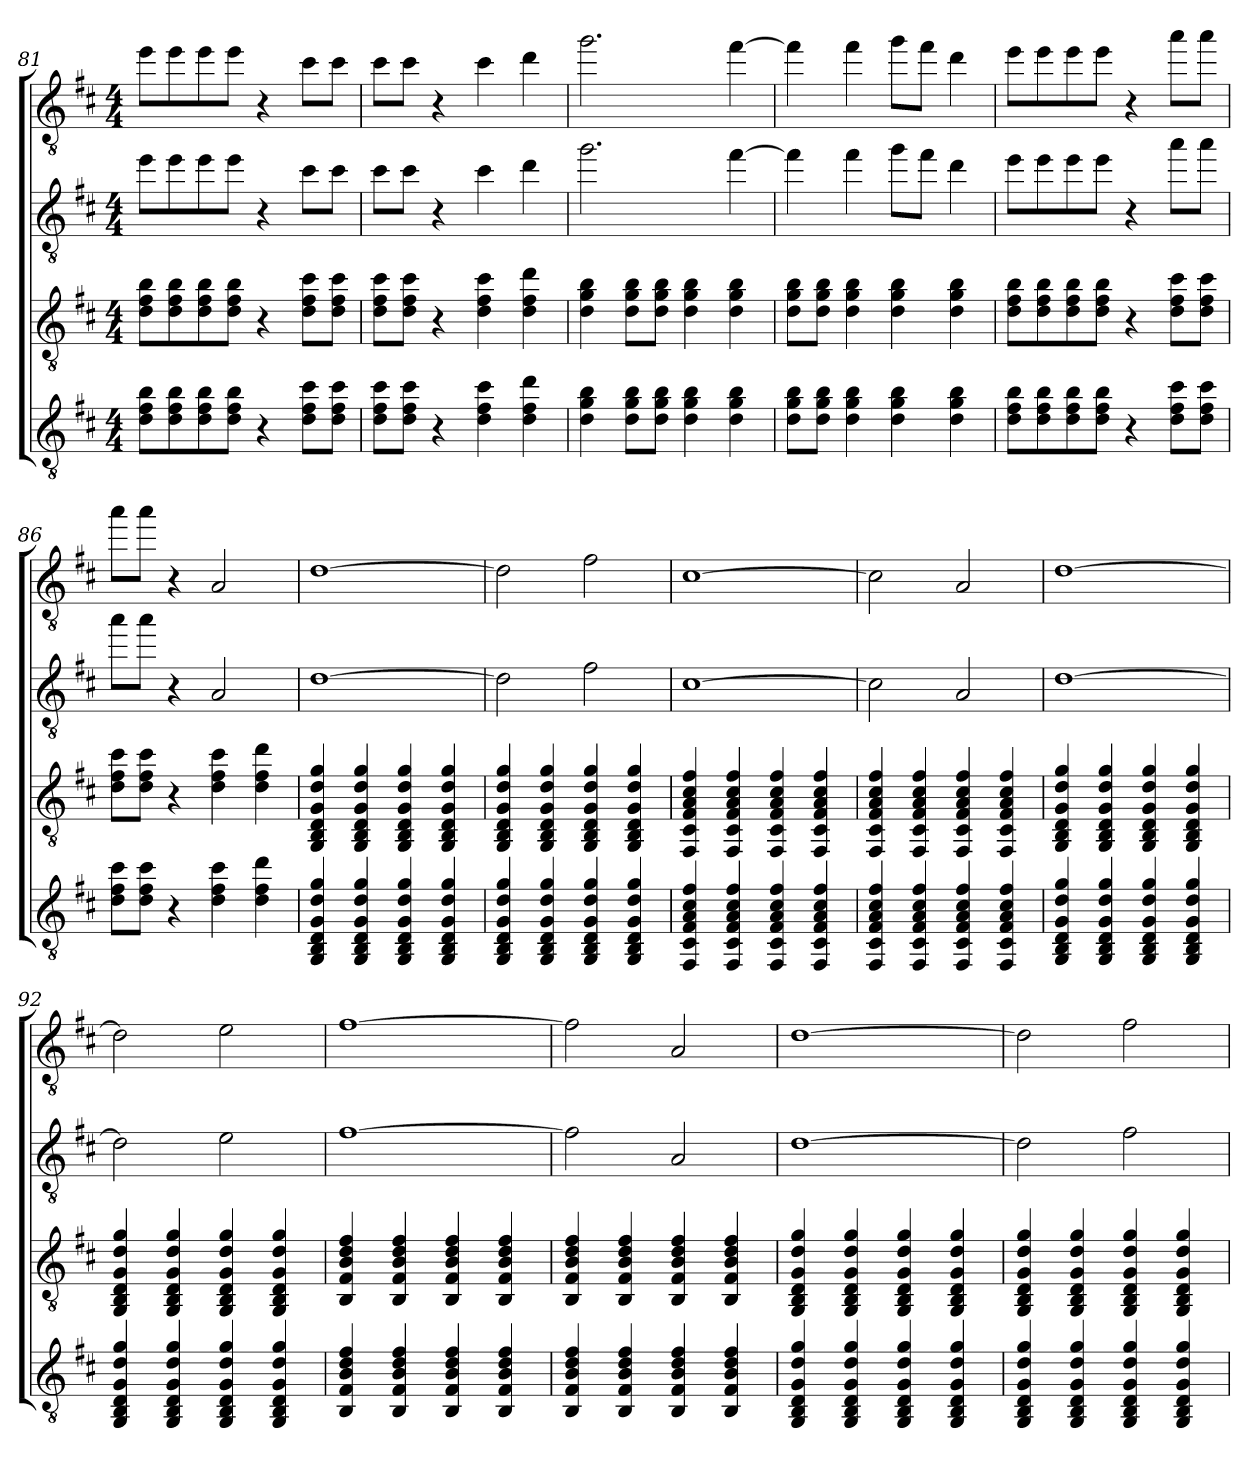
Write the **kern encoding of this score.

**kern	**kern	**kern	**kern
*part4	*part3	*part2	*part1
*staff4	*staff3	*staff2	*staff1
*clefGv2	*clefGv2	*clefGv2	*clefGv2
*k[f#c#]	*k[f#c#]	*k[f#c#]	*k[f#c#]
*M4/4	*M4/4	*M4/4	*M4/4
=81	=81	=81	=81
8d 8f# 8bL	8d 8f# 8bL	8eeL	8eeL
8d 8f# 8b	8d 8f# 8b	8ee	8ee
8d 8f# 8b	8d 8f# 8b	8ee	8ee
8d 8f# 8bJ	8d 8f# 8bJ	8eeJ	8eeJ
4r	4r	4r	4r
8d 8f# 8cc#L	8d 8f# 8cc#L	8cc#L	8cc#L
8d 8f# 8cc#J	8d 8f# 8cc#J	8cc#J	8cc#J
!!LO:LB:g=z
=82	=82	=82	=82
8d 8f# 8cc#L	8d 8f# 8cc#L	8cc#L	8cc#L
8d 8f# 8cc#J	8d 8f# 8cc#J	8cc#J	8cc#J
4r	4r	4r	4r
4d 4f# 4cc#	4d 4f# 4cc#	4cc#	4cc#
4d 4f# 4dd	4d 4f# 4dd	4dd	4dd
=83	=83	=83	=83
4d 4g 4b	4d 4g 4b	2.gg	2.gg
8d 8g 8bL	8d 8g 8bL	.	.
8d 8g 8bJ	8d 8g 8bJ	.	.
4d 4g 4b	4d 4g 4b	.	.
4d 4g 4b	4d 4g 4b	[4ff#	[4ff#
=84	=84	=84	=84
8d 8g 8bL	8d 8g 8bL	4ff#]	4ff#]
8d 8g 8bJ	8d 8g 8bJ	.	.
4d 4g 4b	4d 4g 4b	4ff#	4ff#
4d 4g 4b	4d 4g 4b	8ggL	8ggL
.	.	8ff#J	8ff#J
4d 4g 4b	4d 4g 4b	4dd	4dd
=85	=85	=85	=85
8d 8f# 8bL	8d 8f# 8bL	8eeL	8eeL
8d 8f# 8b	8d 8f# 8b	8ee	8ee
8d 8f# 8b	8d 8f# 8b	8ee	8ee
8d 8f# 8bJ	8d 8f# 8bJ	8eeJ	8eeJ
4r	4r	4r	4r
8d 8f# 8cc#L	8d 8f# 8cc#L	8aaL	8aaL
8d 8f# 8cc#J	8d 8f# 8cc#J	8aaJ	8aaJ
=86	=86	=86	=86
8d 8f# 8cc#L	8d 8f# 8cc#L	8aaL	8aaL
8d 8f# 8cc#J	8d 8f# 8cc#J	8aaJ	8aaJ
4r	4r	4r	4r
4d 4f# 4cc#	4d 4f# 4cc#	2A	2A
4d 4f# 4dd	4d 4f# 4dd	.	.
=87	=87	=87	=87
4GG 4BB 4D 4G 4d 4g	4GG 4BB 4D 4G 4d 4g	[1d	[1d
4GG 4BB 4D 4G 4d 4g	4GG 4BB 4D 4G 4d 4g	.	.
4GG 4BB 4D 4G 4d 4g	4GG 4BB 4D 4G 4d 4g	.	.
4GG 4BB 4D 4G 4d 4g	4GG 4BB 4D 4G 4d 4g	.	.
!!LO:LB:g=z
=88	=88	=88	=88
4GG 4BB 4D 4G 4d 4g	4GG 4BB 4D 4G 4d 4g	2d]	2d]
4GG 4BB 4D 4G 4d 4g	4GG 4BB 4D 4G 4d 4g	.	.
4GG 4BB 4D 4G 4d 4g	4GG 4BB 4D 4G 4d 4g	2f#	2f#
4GG 4BB 4D 4G 4d 4g	4GG 4BB 4D 4G 4d 4g	.	.
=89	=89	=89	=89
4FF# 4C# 4F# 4A 4c# 4f#	4FF# 4C# 4F# 4A 4c# 4f#	[1c#	[1c#
4FF# 4C# 4F# 4A 4c# 4f#	4FF# 4C# 4F# 4A 4c# 4f#	.	.
4FF# 4C# 4F# 4A 4c# 4f#	4FF# 4C# 4F# 4A 4c# 4f#	.	.
4FF# 4C# 4F# 4A 4c# 4f#	4FF# 4C# 4F# 4A 4c# 4f#	.	.
=90	=90	=90	=90
4FF# 4C# 4F# 4A 4c# 4f#	4FF# 4C# 4F# 4A 4c# 4f#	2c#]	2c#]
4FF# 4C# 4F# 4A 4c# 4f#	4FF# 4C# 4F# 4A 4c# 4f#	.	.
4FF# 4C# 4F# 4A 4c# 4f#	4FF# 4C# 4F# 4A 4c# 4f#	2A	2A
4FF# 4C# 4F# 4A 4c# 4f#	4FF# 4C# 4F# 4A 4c# 4f#	.	.
=91	=91	=91	=91
4GG 4BB 4D 4G 4d 4g	4GG 4BB 4D 4G 4d 4g	[1d	[1d
4GG 4BB 4D 4G 4d 4g	4GG 4BB 4D 4G 4d 4g	.	.
4GG 4BB 4D 4G 4d 4g	4GG 4BB 4D 4G 4d 4g	.	.
4GG 4BB 4D 4G 4d 4g	4GG 4BB 4D 4G 4d 4g	.	.
=92	=92	=92	=92
4GG 4BB 4D 4G 4d 4g	4GG 4BB 4D 4G 4d 4g	2d]	2d]
4GG 4BB 4D 4G 4d 4g	4GG 4BB 4D 4G 4d 4g	.	.
4GG 4BB 4D 4G 4d 4g	4GG 4BB 4D 4G 4d 4g	2e	2e
4GG 4BB 4D 4G 4d 4g	4GG 4BB 4D 4G 4d 4g	.	.
=93	=93	=93	=93
4BB 4F# 4B 4d 4f#	4BB 4F# 4B 4d 4f#	[1f#	[1f#
4BB 4F# 4B 4d 4f#	4BB 4F# 4B 4d 4f#	.	.
4BB 4F# 4B 4d 4f#	4BB 4F# 4B 4d 4f#	.	.
4BB 4F# 4B 4d 4f#	4BB 4F# 4B 4d 4f#	.	.
=94	=94	=94	=94
4BB 4F# 4B 4d 4f#	4BB 4F# 4B 4d 4f#	2f#]	2f#]
4BB 4F# 4B 4d 4f#	4BB 4F# 4B 4d 4f#	.	.
4BB 4F# 4B 4d 4f#	4BB 4F# 4B 4d 4f#	2A	2A
4BB 4F# 4B 4d 4f#	4BB 4F# 4B 4d 4f#	.	.
!!LO:PB:g=z
=95	=95	=95	=95
4GG 4BB 4D 4G 4d 4g	4GG 4BB 4D 4G 4d 4g	[1d	[1d
4GG 4BB 4D 4G 4d 4g	4GG 4BB 4D 4G 4d 4g	.	.
4GG 4BB 4D 4G 4d 4g	4GG 4BB 4D 4G 4d 4g	.	.
4GG 4BB 4D 4G 4d 4g	4GG 4BB 4D 4G 4d 4g	.	.
=96	=96	=96	=96
4GG 4BB 4D 4G 4d 4g	4GG 4BB 4D 4G 4d 4g	2d]	2d]
4GG 4BB 4D 4G 4d 4g	4GG 4BB 4D 4G 4d 4g	.	.
4GG 4BB 4D 4G 4d 4g	4GG 4BB 4D 4G 4d 4g	2f#	2f#
4GG 4BB 4D 4G 4d 4g	4GG 4BB 4D 4G 4d 4g	.	.
=	=	=	=
*-	*-	*-	*-
